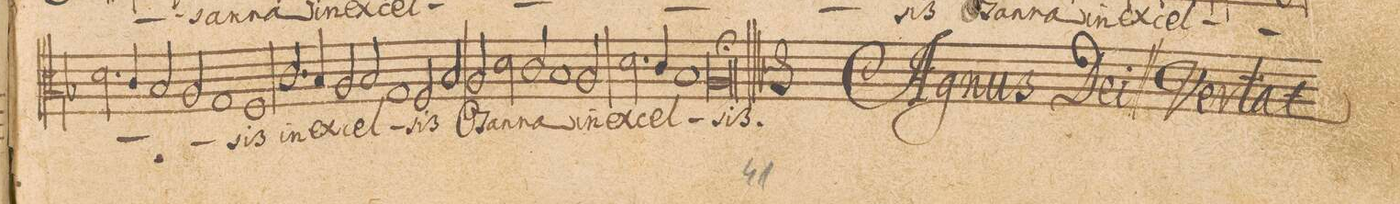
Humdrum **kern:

**kern	**text
*I"TENOR.	*
*clefC3	*
*k[b-]	*
*met(C|)	*
*M2/1	*
2.d\	.
4c/	.
=82-	=82-
2B-/	.
2A/	.
1G	.
=83-	=83-
1F	-sis
2.c/	in
4B-/	ex-
=84-	=84-
2A/	-cel-
2B-/	.
1G	.
=85-	=85-
2F/	-sis
2B-/	.
2A/	O-
2d\	-san-
=86-	=86-
2c/	-na
1B-	.
2A/	in
=87-	=87-
2.d\	ex-
4c/	.
1B-	-cel-
=88-	=88-
0Al;	-sis.
==	==
*-	*-
